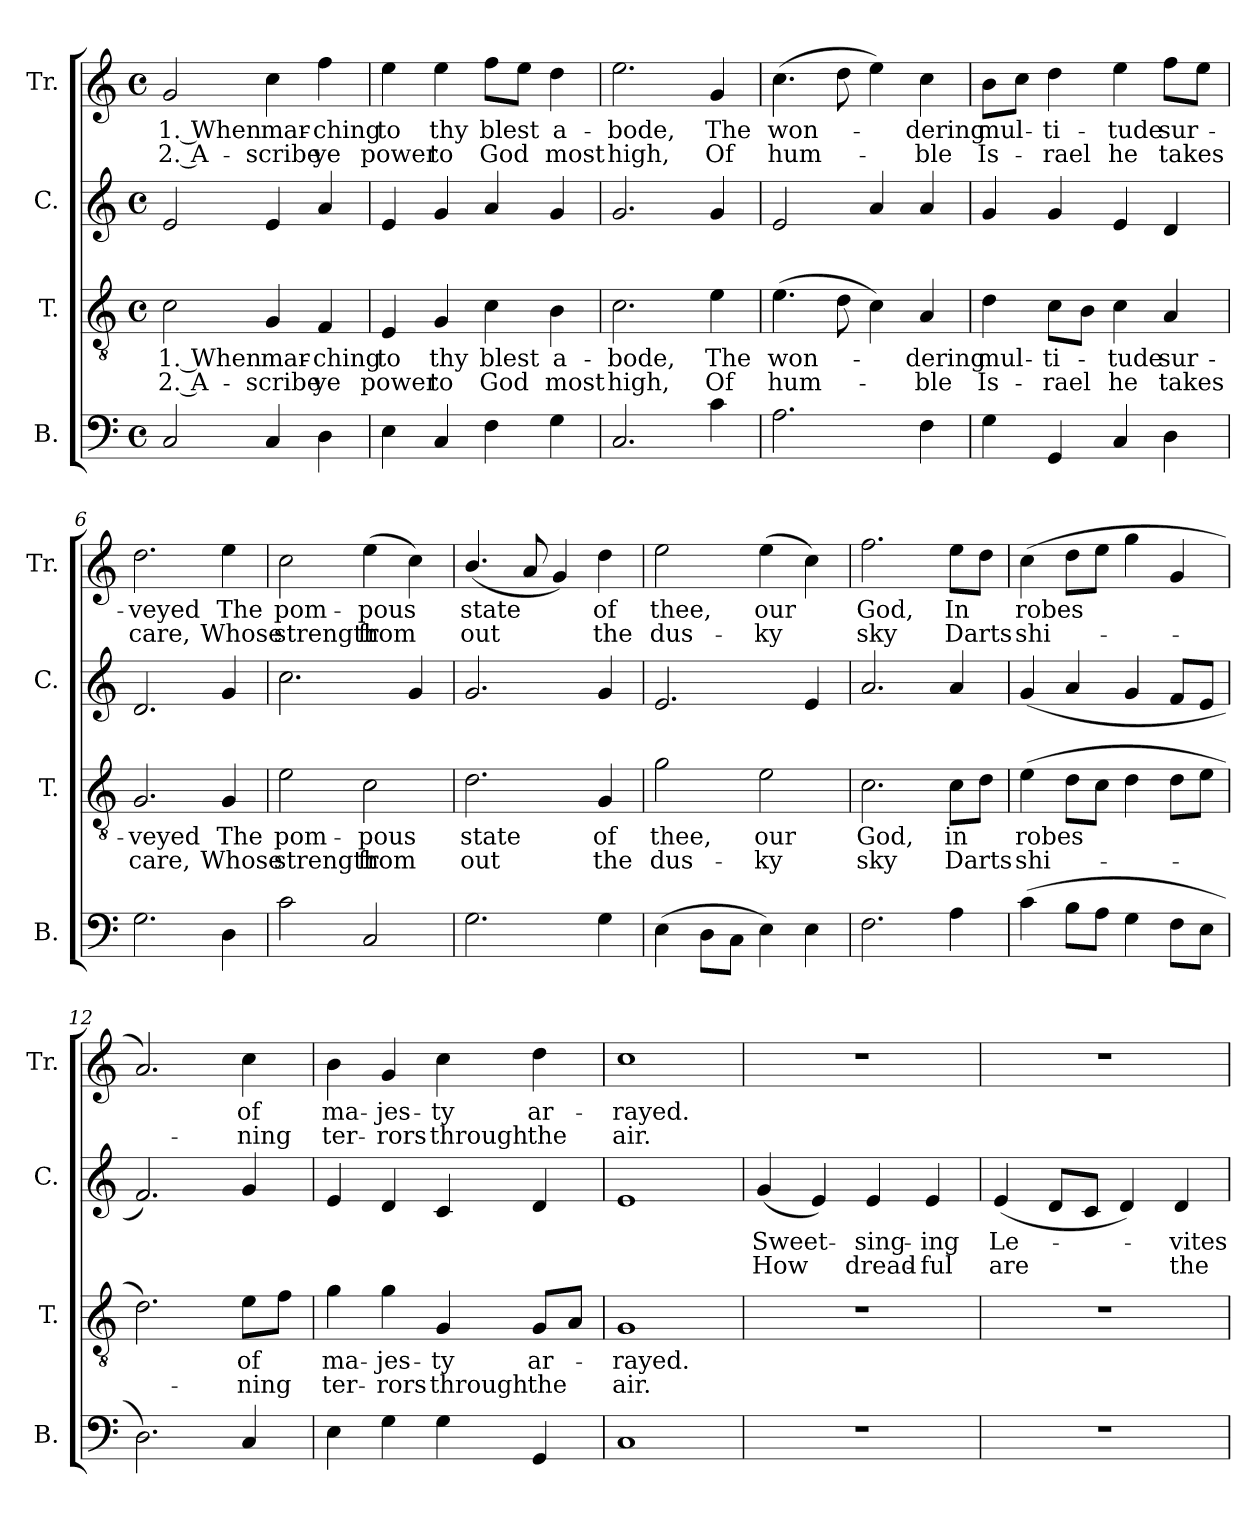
**kern	**kern	**text	**text	**kern	**text	**text	**kern	**text	**text
*part4	*part3	*part3	*part3	*part2	*part2	*part2	*part1	*part1	*part1
*staff4	*staff3	*staff3	*staff3	*staff2	*staff2	*staff2	*staff1	*staff1	*staff1
*I"B.	*I"T.	*	*	*I"C.	*	*	*I"Tr.	*	*
*I'B.	*I'T.	*	*	*I'C.	*	*	*I'Tr.	*	*
*clefF4	*clefGv2	*	*	*clefG2	*	*	*clefG2	*	*
*k[]	*k[]	*	*	*k[]	*	*	*k[]	*	*
*M4/4	*M4/4	*	*	*M4/4	*	*	*M4/4	*	*
*met(c)	*met(c)	*	*	*met(c)	*	*	*met(c)	*	*
*MM120	*MM120	*	*	*MM120	*	*	*MM120	*	*
=1	=1	=1	=1	=1	=1	=1	=1	=1	=1
2C/	2c\	1. When	2. A-	2e/	.	.	2g/	1. When	2. A-
4C/	4G/	mar-	-scribe	4e/	.	.	4cc\	mar-	-scribe
4D\	4F/	-ching	ye	4a/	.	.	4ff\	-ching	ye
=2	=2	=2	=2	=2	=2	=2	=2	=2	=2
4E\	4E/	to	power	4e/	.	.	4ee\	to	power
4C/	4G/	thy	to	4g/	.	.	4ee\	thy	to
4F\	4c\	blest	God	4a/	.	.	8ff\L	blest	God
.	.	.	.	.	.	.	8ee\J	.	.
4G\	4B\	a-	most	4g/	.	.	4dd\	a-	most
=3	=3	=3	=3	=3	=3	=3	=3	=3	=3
2.C/	2.c\	-bode,	high,	2.g/	.	.	2.ee\	-bode,	high,
4c\	4e\	The	Of	4g/	.	.	4g/	The	Of
=4	=4	=4	=4	=4	=4	=4	=4	=4	=4
2.A\	(4.e\	won-	hum-	2e/	.	.	(4.cc\	won-	hum-
.	8d\	.	.	.	.	.	8dd\	.	.
.	4c\)	.	.	4a/	.	.	4ee\)	.	.
4F\	4A/	-dering	-ble	4a/	.	.	4cc\	-dering	-ble
=5	=5	=5	=5	=5	=5	=5	=5	=5	=5
4G\	4d\	mul-	Is-	4g/	.	.	8b\L	mul-	Is-
.	.	.	.	.	.	.	8cc\J	.	.
4GG/	8c\L	-ti-	-rael	4g/	.	.	4dd\	-ti-	-rael
.	8B\J	.	.	.	.	.	.	.	.
4C/	4c\	-tude	he	4e/	.	.	4ee\	-tude	he
4D\	4A/	sur-	takes	4d/	.	.	8ff\L	sur-	takes
.	.	.	.	.	.	.	8ee\J	.	.
!!LO:LB:g=z
=6	=6	=6	=6	=6	=6	=6	=6	=6	=6
2.G\	2.G/	-veyed	care,	2.d/	.	.	2.dd\	-veyed	care,
4D\	4G/	The	Whose	4g/	.	.	4ee\	The	Whose
=7	=7	=7	=7	=7	=7	=7	=7	=7	=7
2c\	2e\	pom-	strength	2.cc\	.	.	2cc\	pom-	strength
2C/	2c\	-pous	from	.	.	.	(4ee\	-pous	from
.	.	.	.	4g/	.	.	4cc\)	.	.
=8	=8	=8	=8	=8	=8	=8	=8	=8	=8
2.G\	2.d\	state	out	2.g/	.	.	(4.b/	state	out
.	.	.	.	.	.	.	8a/	.	.
.	.	.	.	.	.	.	4g/)	.	.
4G\	4G/	of	the	4g/	.	.	4dd\	of	the
=9	=9	=9	=9	=9	=9	=9	=9	=9	=9
(4E\	2g\	thee,	dus-	2.e/	.	.	2ee\	thee,	dus-
8D\L	.	.	.	.	.	.	.	.	.
8C\J	.	.	.	.	.	.	.	.	.
4E\)	2e\	our	-ky	.	.	.	(4ee\	our	-ky
4E\	.	.	.	4e/	.	.	4cc\)	.	.
=10	=10	=10	=10	=10	=10	=10	=10	=10	=10
2.F\	2.c\	God,	sky	2.a/	.	.	2.ff\	God,	sky
4A\	8c\L	in	Darts	4a/	.	.	8ee\L	In	Darts
.	8d\J	.	.	.	.	.	8dd\J	.	.
=11	=11	=11	=11	=11	=11	=11	=11	=11	=11
(4c\	(4e\	robes	shi-	(4g/	.	.	(4cc\	robes	shi-
8B\L	8d\L	.	.	4a/	.	.	8dd\L	.	.
8A\J	8c\J	.	.	.	.	.	8ee\J	.	.
4G\	4d\	.	.	4g/	.	.	4gg\	.	.
8F\L	8d\L	.	.	8f/L	.	.	4g/	.	.
8E\J	8e\J	.	.	8e/J	.	.	.	.	.
=12	=12	=12	=12	=12	=12	=12	=12	=12	=12
2.D\)	2.d\)	.	.	2.f/)	.	.	2.a/)	.	.
4C/	8e\L	of	-ning	4g/	.	.	4cc\	of	-ning
.	8f\J	.	.	.	.	.	.	.	.
!!LO:LB:g=z
=13	=13	=13	=13	=13	=13	=13	=13	=13	=13
4E\	4g\	ma-	ter-	4e/	.	.	4b\	ma-	ter-
4G\	4g\	-jes-	-rors	4d/	.	.	4g/	-jes-	-rors
4G\	4G/	-ty	through	4c/	.	.	4cc\	-ty	through
4GG/	8G/L	ar-	the	4d/	.	.	4dd\	ar-	the
.	8A/J	.	.	.	.	.	.	.	.
=14	=14	=14	=14	=14	=14	=14	=14	=14	=14
1C	1G	-rayed.	air.	1e	.	.	1cc	-rayed.	air.
=15	=15	=15	=15	=15	=15	=15	=15	=15	=15
1r	1r	.	.	(4g/	Sweet-	How	1r	.	.
.	.	.	.	4e/)	.	.	.	.	.
.	.	.	.	4e/	-sing-	dread-	.	.	.
.	.	.	.	4e/	-ing	-ful	.	.	.
=16	=16	=16	=16	=16	=16	=16	=16	=16	=16
1r	1r	.	.	(4e/	Le-	are	1r	.	.
.	.	.	.	8d/L	.	.	.	.	.
.	.	.	.	8c/J	.	.	.	.	.
.	.	.	.	4d/)	.	.	.	.	.
.	.	.	.	4d/	-vites	the	.	.	.
=	=	=	=	=	=	=	=	=	=
*-	*-	*-	*-	*-	*-	*-	*-	*-	*-
